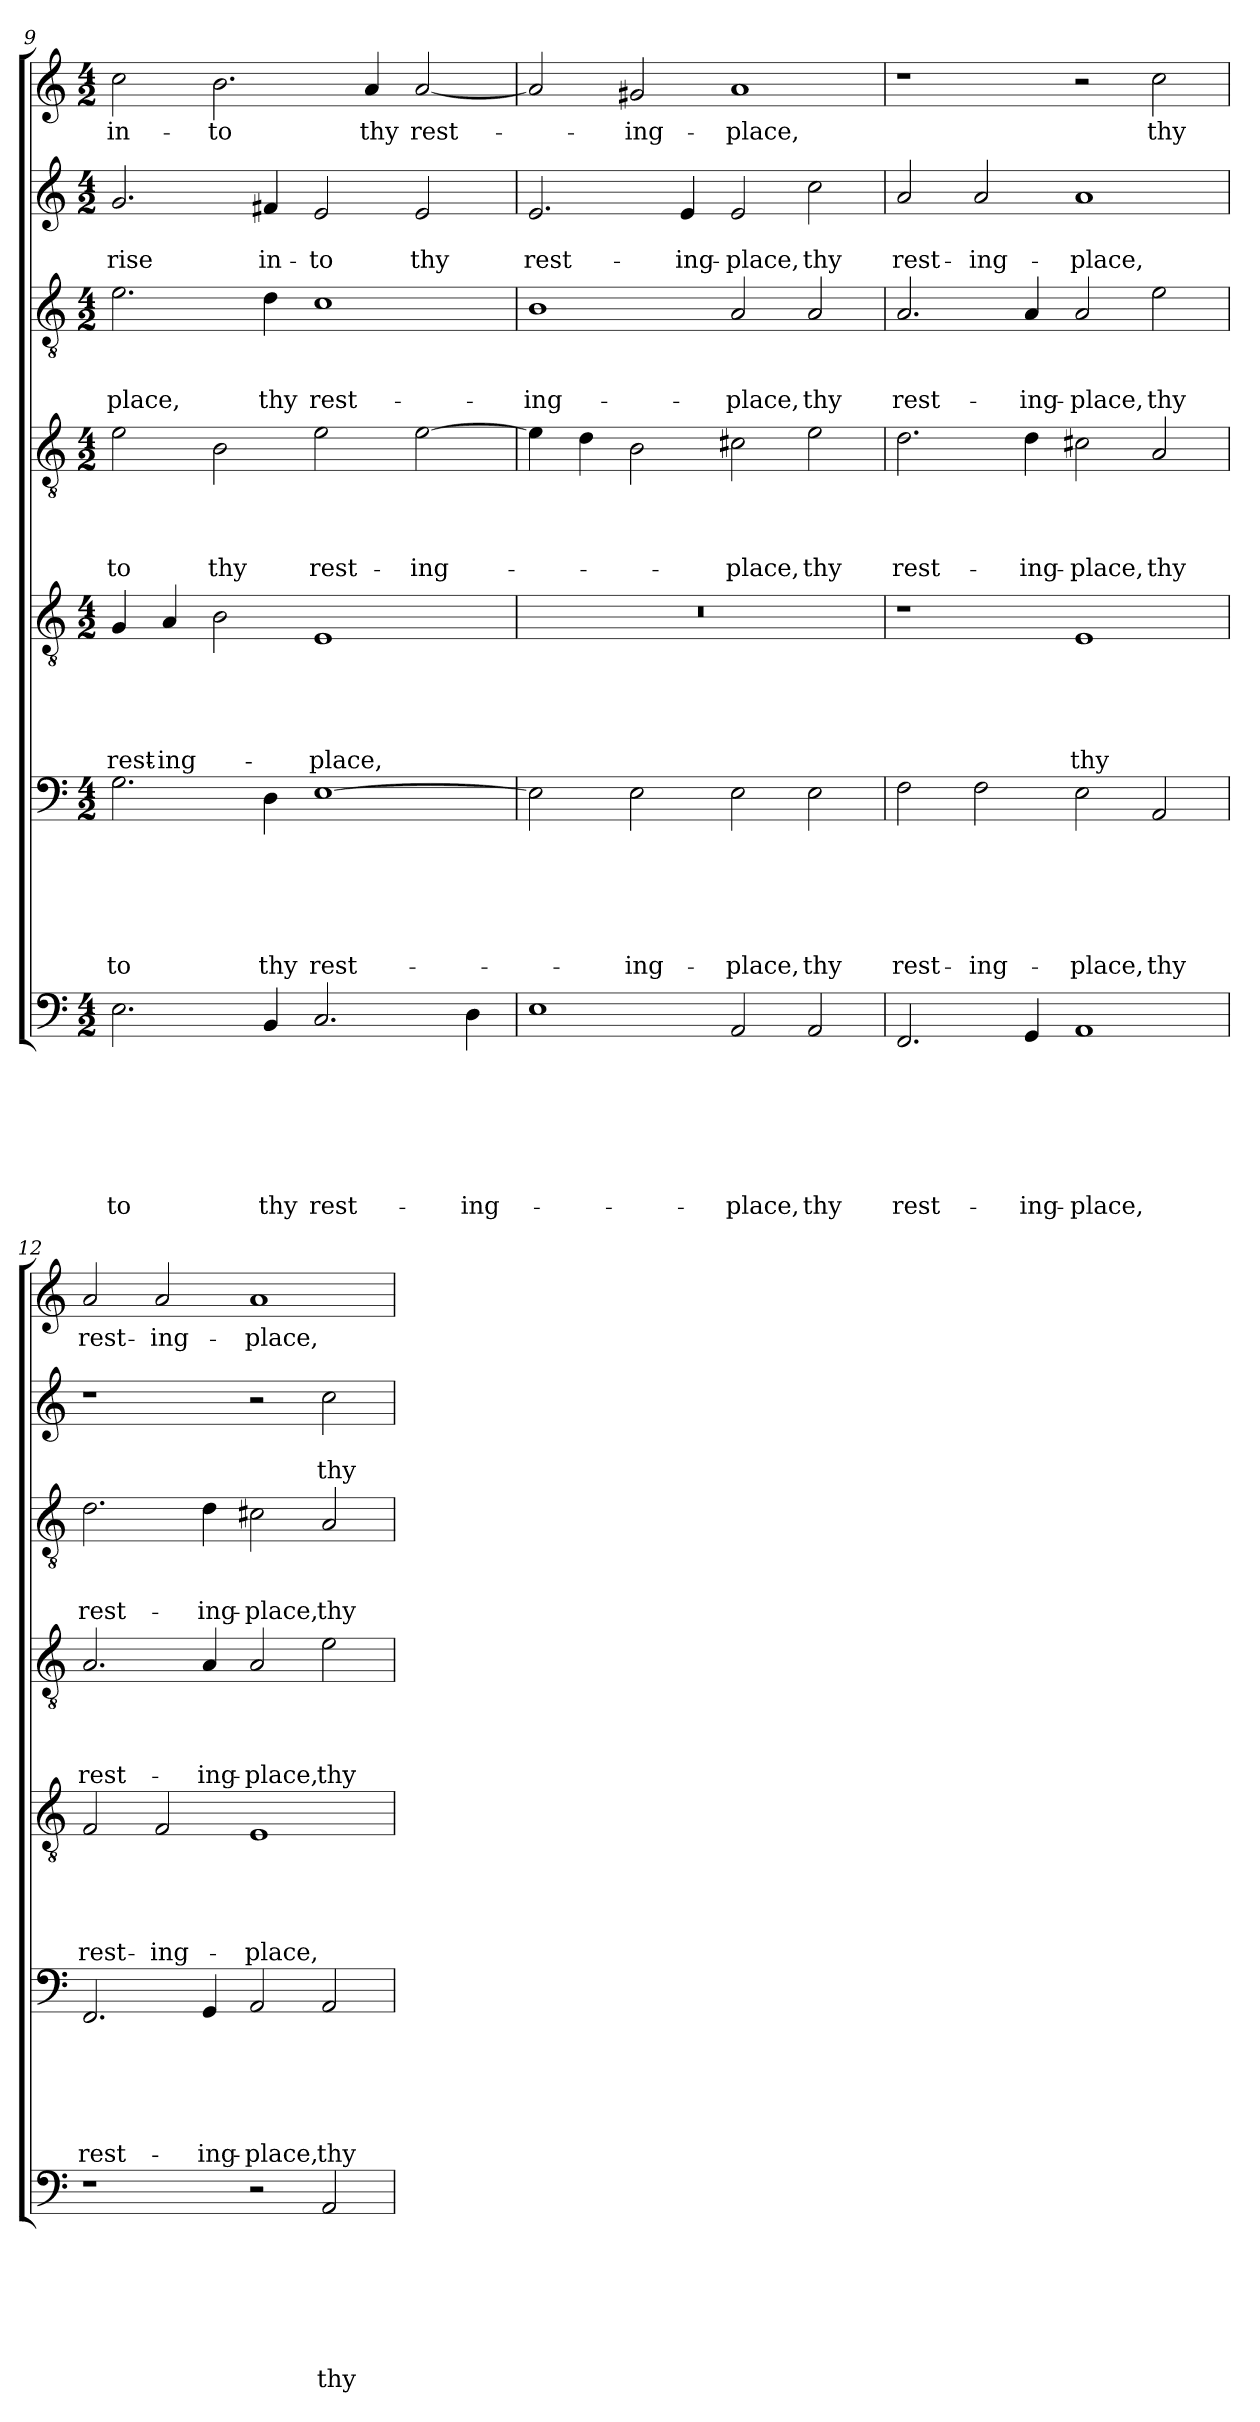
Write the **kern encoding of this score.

**kern	**text	**text	**text	**text	**text	**text	**text	**kern	**text	**text	**text	**text	**text	**text	**kern	**text	**text	**text	**text	**text	**kern	**text	**text	**text	**text	**kern	**text	**text	**text	**kern	**text	**text	**kern	**text
*part7	*part7	*part7	*part7	*part7	*part7	*part7	*part7	*part6	*part6	*part6	*part6	*part6	*part6	*part6	*part5	*part5	*part5	*part5	*part5	*part5	*part4	*part4	*part4	*part4	*part4	*part3	*part3	*part3	*part3	*part2	*part2	*part2	*part1	*part1
*staff7	*staff7	*staff7	*staff7	*staff7	*staff7	*staff7	*staff7	*staff6	*staff6	*staff6	*staff6	*staff6	*staff6	*staff6	*staff5	*staff5	*staff5	*staff5	*staff5	*staff5	*staff4	*staff4	*staff4	*staff4	*staff4	*staff3	*staff3	*staff3	*staff3	*staff2	*staff2	*staff2	*staff1	*staff1
!!LO:PB:g=z
*clefF4	*	*	*	*	*	*	*	*clefF4	*	*	*	*	*	*	*clefGv2	*	*	*	*	*	*clefGv2	*	*	*	*	*clefGv2	*	*	*	*clefG2	*	*	*clefG2	*
*k[]	*	*	*	*	*	*	*	*k[]	*	*	*	*	*	*	*k[]	*	*	*	*	*	*k[]	*	*	*	*	*k[]	*	*	*	*k[]	*	*	*k[]	*
*a:	*	*	*	*	*	*	*	*a:	*	*	*	*	*	*	*a:	*	*	*	*	*	*a:	*	*	*	*	*a:	*	*	*	*a:	*	*	*a:	*
*M4/2	*	*	*	*	*	*	*	*M4/2	*	*	*	*	*	*	*M4/2	*	*	*	*	*	*M4/2	*	*	*	*	*M4/2	*	*	*	*M4/2	*	*	*M4/2	*
=9	=9	=9	=9	=9	=9	=9	=9	=9	=9	=9	=9	=9	=9	=9	=9	=9	=9	=9	=9	=9	=9	=9	=9	=9	=9	=9	=9	=9	=9	=9	=9	=9	=9	=9
!	!	!	!	!	!	!	!LO:LY:b	!	!	!	!	!	!	!LO:LY:b	!	!	!	!	!	!LO:LY:b	!	!	!	!	!LO:LY:b	!	!	!	!LO:LY:b	!	!	!LO:LY:b	!	!LO:LY:b
2.E\	.	.	.	.	.	.	-to	2.G\	.	.	.	.	.	-to	4G/	.	.	.	.	rest-	2e\	.	.	.	-to	2.e\	.	.	-place,	2.g/	.	-rise	2cc\	in-
!	!	!	!	!	!	!	!	!	!	!	!	!	!	!	!	!	!	!	!	!LO:LY:b	!	!	!	!	!	!	!	!	!	!	!	!	!	!
.	.	.	.	.	.	.	.	.	.	.	.	.	.	.	4A/	.	.	.	.	-ing-	.	.	.	.	.	.	.	.	.	.	.	.	.	.
!	!	!	!	!	!	!	!	!	!	!	!	!	!	!	!	!	!	!	!	!	!	!	!	!	!LO:LY:b	!	!	!	!	!	!	!	!	!LO:LY:b
.	.	.	.	.	.	.	.	.	.	.	.	.	.	.	2B\	.	.	.	.	.	2B\	.	.	.	thy	.	.	.	.	.	.	.	2.b\	-to
!	!	!	!	!	!	!	!LO:LY:b	!	!	!	!	!	!	!LO:LY:b	!	!	!	!	!	!	!	!	!	!	!	!	!	!	!LO:LY:b	!	!	!LO:LY:b	!	!
4BB/	.	.	.	.	.	.	thy	4D\	.	.	.	.	.	thy	.	.	.	.	.	.	.	.	.	.	.	4d\	.	.	thy	4f#X/	.	in-	.	.
!	!	!	!	!	!	!	!LO:LY:b	!	!	!	!	!	!	!LO:LY:b	!	!	!	!	!	!LO:LY:b	!	!	!	!	!LO:LY:b	!	!	!	!LO:LY:b	!	!	!LO:LY:b	!	!
2.C/	.	.	.	.	.	.	rest-	[1E	.	.	.	.	.	rest-	1E	.	.	.	.	-place,	2e\	.	.	.	rest-	1c	.	.	rest-	2e/	.	-to	.	.
!	!	!	!	!	!	!	!	!	!	!	!	!	!	!	!	!	!	!	!	!	!	!	!	!	!	!	!	!	!	!	!	!	!	!LO:LY:b
.	.	.	.	.	.	.	.	.	.	.	.	.	.	.	.	.	.	.	.	.	.	.	.	.	.	.	.	.	.	.	.	.	4a/	thy
!	!	!	!	!	!	!	!	!	!	!	!	!	!	!	!	!	!	!	!	!	!	!	!	!	!LO:LY:b	!	!	!	!	!	!	!LO:LY:b	!	!LO:LY:b
.	.	.	.	.	.	.	.	.	.	.	.	.	.	.	.	.	.	.	.	.	[2e\	.	.	.	-ing-	.	.	.	.	2e/	.	thy	[2a/	rest-
!	!	!	!	!	!	!	!LO:LY:b	!	!	!	!	!	!	!	!	!	!	!	!	!	!	!	!	!	!	!	!	!	!	!	!	!	!	!
4D\	.	.	.	.	.	.	-ing-	.	.	.	.	.	.	.	.	.	.	.	.	.	.	.	.	.	.	.	.	.	.	.	.	.	.	.
=10	=10	=10	=10	=10	=10	=10	=10	=10	=10	=10	=10	=10	=10	=10	=10	=10	=10	=10	=10	=10	=10	=10	=10	=10	=10	=10	=10	=10	=10	=10	=10	=10	=10	=10
!	!	!	!	!	!	!	!	!	!	!	!	!	!	!	!	!	!	!	!	!	!	!	!	!	!	!	!	!	!LO:LY:b	!	!	!LO:LY:b	!	!
1E	.	.	.	.	.	.	.	2E\]	.	.	.	.	.	.	0r	.	.	.	.	.	4e\]	.	.	.	.	1B	.	.	-ing-	2.e/	.	rest-	2a/]	.
.	.	.	.	.	.	.	.	.	.	.	.	.	.	.	.	.	.	.	.	.	4d\	.	.	.	.	.	.	.	.	.	.	.	.	.
!	!	!	!	!	!	!	!	!	!	!	!	!	!	!LO:LY:b	!	!	!	!	!	!	!	!	!	!	!	!	!	!	!	!	!	!	!	!LO:LY:b
.	.	.	.	.	.	.	.	2E\	.	.	.	.	.	-ing-	.	.	.	.	.	.	2B\	.	.	.	.	.	.	.	.	.	.	.	2g#X/	-ing-
!	!	!	!	!	!	!	!	!	!	!	!	!	!	!	!	!	!	!	!	!	!	!	!	!	!	!	!	!	!	!	!	!LO:LY:b	!	!
.	.	.	.	.	.	.	.	.	.	.	.	.	.	.	.	.	.	.	.	.	.	.	.	.	.	.	.	.	.	4e/	.	-ing-	.	.
!	!	!	!	!	!	!	!LO:LY:b	!	!	!	!	!	!	!LO:LY:b	!	!	!	!	!	!	!	!	!	!	!LO:LY:b	!	!	!	!LO:LY:b	!	!	!LO:LY:b	!	!LO:LY:b
2AA/	.	.	.	.	.	.	-place,	2E\	.	.	.	.	.	-place,	.	.	.	.	.	.	2c#X\	.	.	.	-place,	2A/	.	.	-place,	2e/	.	-place,	1a	-place,
!	!	!	!	!	!	!	!LO:LY:b	!	!	!	!	!	!	!LO:LY:b	!	!	!	!	!	!	!	!	!	!	!LO:LY:b	!	!	!	!LO:LY:b	!	!	!LO:LY:b	!	!
2AA/	.	.	.	.	.	.	thy	2E\	.	.	.	.	.	thy	.	.	.	.	.	.	2e\	.	.	.	thy	2A/	.	.	thy	2cc\	.	thy	.	.
=11	=11	=11	=11	=11	=11	=11	=11	=11	=11	=11	=11	=11	=11	=11	=11	=11	=11	=11	=11	=11	=11	=11	=11	=11	=11	=11	=11	=11	=11	=11	=11	=11	=11	=11
!	!	!	!	!	!	!	!LO:LY:b	!	!	!	!	!	!	!LO:LY:b	!	!	!	!	!	!	!	!	!	!	!LO:LY:b	!	!	!	!LO:LY:b	!	!	!LO:LY:b	!	!
2.FF/	.	.	.	.	.	.	rest-	2F\	.	.	.	.	.	rest-	1r	.	.	.	.	.	2.d\	.	.	.	rest-	2.A/	.	.	rest-	2a/	.	rest-	1r	.
!	!	!	!	!	!	!	!	!	!	!	!	!	!	!LO:LY:b	!	!	!	!	!	!	!	!	!	!	!	!	!	!	!	!	!	!LO:LY:b	!	!
.	.	.	.	.	.	.	.	2F\	.	.	.	.	.	-ing-	.	.	.	.	.	.	.	.	.	.	.	.	.	.	.	2a/	.	-ing-	.	.
!	!	!	!	!	!	!	!LO:LY:b	!	!	!	!	!	!	!	!	!	!	!	!	!	!	!	!	!	!LO:LY:b	!	!	!	!LO:LY:b	!	!	!	!	!
4GG/	.	.	.	.	.	.	-ing-	.	.	.	.	.	.	.	.	.	.	.	.	.	4d\	.	.	.	-ing-	4A/	.	.	-ing-	.	.	.	.	.
!	!	!	!	!	!	!	!LO:LY:b	!	!	!	!	!	!	!LO:LY:b	!	!	!	!	!	!LO:LY:b	!	!	!	!	!LO:LY:b	!	!	!	!LO:LY:b	!	!	!LO:LY:b	!	!
1AA	.	.	.	.	.	.	-place,	2E\	.	.	.	.	.	-place,	1E	.	.	.	.	thy	2c#X\	.	.	.	-place,	2A/	.	.	-place,	1a	.	-place,	2r	.
!	!	!	!	!	!	!	!	!	!	!	!	!	!	!LO:LY:b	!	!	!	!	!	!	!	!	!	!	!LO:LY:b	!	!	!	!LO:LY:b	!	!	!	!	!LO:LY:b
.	.	.	.	.	.	.	.	2AA/	.	.	.	.	.	thy	.	.	.	.	.	.	2A/	.	.	.	thy	2e\	.	.	thy	.	.	.	2cc\	thy
=12	=12	=12	=12	=12	=12	=12	=12	=12	=12	=12	=12	=12	=12	=12	=12	=12	=12	=12	=12	=12	=12	=12	=12	=12	=12	=12	=12	=12	=12	=12	=12	=12	=12	=12
!	!	!	!	!	!	!	!	!	!	!	!	!	!	!LO:LY:b	!	!	!	!	!	!LO:LY:b	!	!	!	!	!LO:LY:b	!	!	!	!LO:LY:b	!	!	!	!	!LO:LY:b
1r	.	.	.	.	.	.	.	2.FF/	.	.	.	.	.	rest-	2F/	.	.	.	.	rest-	2.A/	.	.	.	rest-	2.d\	.	.	rest-	1r	.	.	2a/	rest-
!	!	!	!	!	!	!	!	!	!	!	!	!	!	!	!	!	!	!	!	!LO:LY:b	!	!	!	!	!	!	!	!	!	!	!	!	!	!LO:LY:b
.	.	.	.	.	.	.	.	.	.	.	.	.	.	.	2F/	.	.	.	.	-ing-	.	.	.	.	.	.	.	.	.	.	.	.	2a/	-ing-
!	!	!	!	!	!	!	!	!	!	!	!	!	!	!LO:LY:b	!	!	!	!	!	!	!	!	!	!	!LO:LY:b	!	!	!	!LO:LY:b	!	!	!	!	!
.	.	.	.	.	.	.	.	4GG/	.	.	.	.	.	-ing-	.	.	.	.	.	.	4A/	.	.	.	-ing-	4d\	.	.	-ing-	.	.	.	.	.
!	!	!	!	!	!	!	!	!	!	!	!	!	!	!LO:LY:b	!	!	!	!	!	!LO:LY:b	!	!	!	!	!LO:LY:b	!	!	!	!LO:LY:b	!	!	!	!	!LO:LY:b
2r	.	.	.	.	.	.	.	2AA/	.	.	.	.	.	-place,	1E	.	.	.	.	-place,	2A/	.	.	.	-place,	2c#X\	.	.	-place,	2r	.	.	1a	-place,
!	!	!	!	!	!	!	!LO:LY:b	!	!	!	!	!	!	!LO:LY:b	!	!	!	!	!	!	!	!	!	!	!LO:LY:b	!	!	!	!LO:LY:b	!	!	!LO:LY:b	!	!
2AA/	.	.	.	.	.	.	thy	2AA/	.	.	.	.	.	thy	.	.	.	.	.	.	2e\	.	.	.	thy	2A/	.	.	thy	2cc\	.	thy	.	.
=	=	=	=	=	=	=	=	=	=	=	=	=	=	=	=	=	=	=	=	=	=	=	=	=	=	=	=	=	=	=	=	=	=	=
*-	*-	*-	*-	*-	*-	*-	*-	*-	*-	*-	*-	*-	*-	*-	*-	*-	*-	*-	*-	*-	*-	*-	*-	*-	*-	*-	*-	*-	*-	*-	*-	*-	*-	*-
